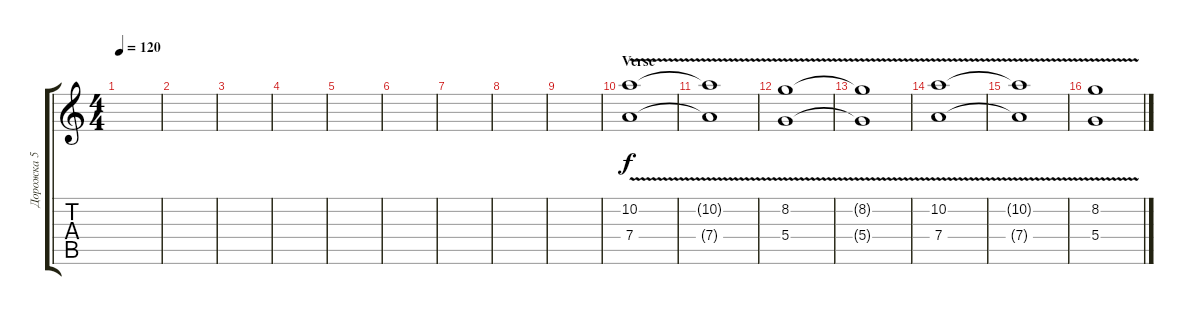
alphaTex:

\track ("Дорожка 5" "Дорожка 5") {instrument electricguitarjazz}
\staff {score tabs}
\tuning (E4 B3 G3 D3 A2 E2) {hide}
\ts (4 4)
\tempo 120
\clef g2
\ks c
|
|
|
|
|
|
|
|
|
\section ("" "Verse")
(10.2{v} 7.4{v}).1 |
(10.2{t} 7.4{t}).1 |
(8.2{v} 5.4{v}).1 |
(8.2{t} 5.4{t}).1 |
(10.2{v} 7.4{v}).1 |
(10.2{t} 7.4{t}).1 |
(8.2{v} 5.4{v}).1
